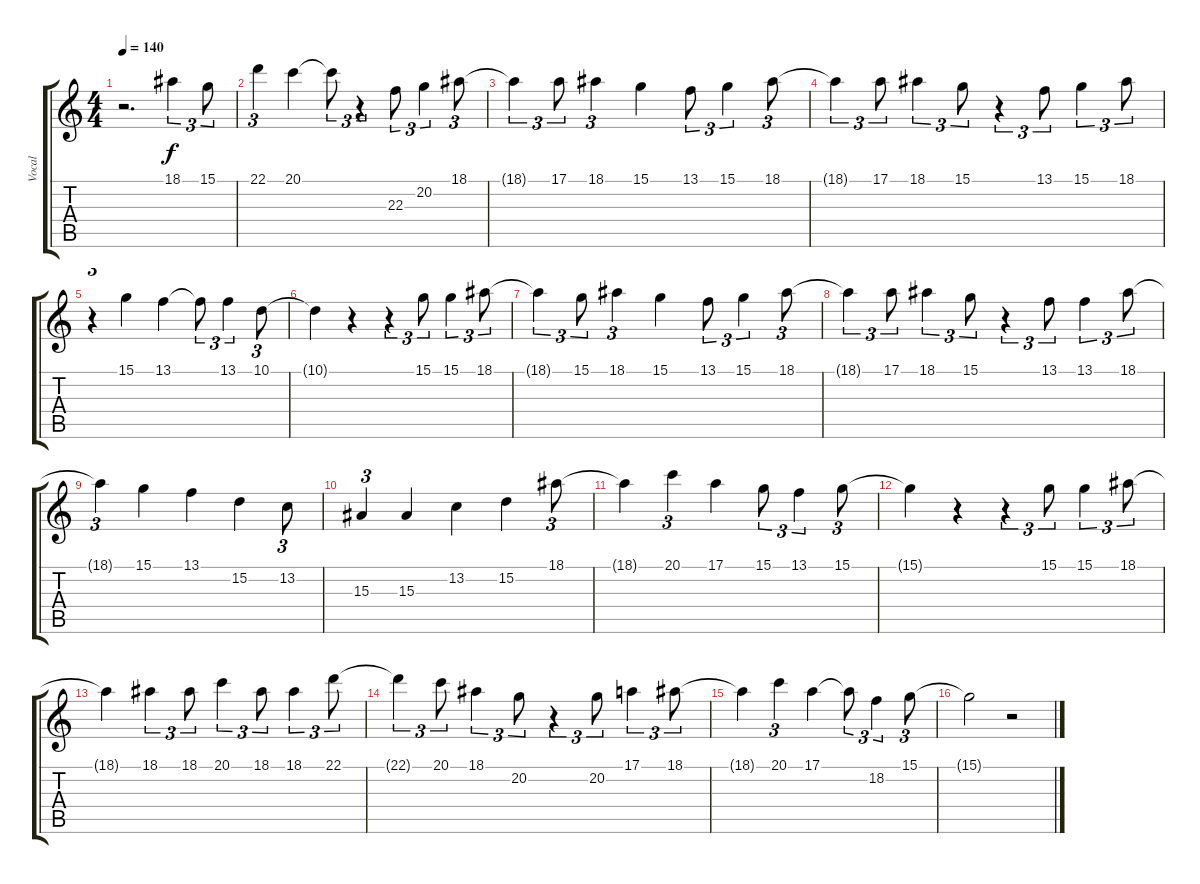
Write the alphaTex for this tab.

\track ("Vocal" "Vocal") {instrument clarinet}
\staff {score tabs}
\tuning (E4 B3 G3 D3 A2 E2) {hide}
\ts (4 4)
\tempo 140
\clef g2
\ks c
r.2{d dy f} 18.1.4{tu (3 2)} 15.1.8{tu (3 2)} |
22.1.4{tu (3 2)} 20.1.4 20.1{t}.8{tu (3 2)} r.4{tu (3 2)} 22.3.8{tu (3 2)} 20.2.4{tu (3 2)} 18.1.8{tu (3 2)} |
18.1{t}.4{tu (3 2)} 17.1.8{tu (3 2)} 18.1.4{tu (3 2)} 15.1.4 13.1.8{tu (3 2)} 15.1.4{tu (3 2)} 18.1.8{tu (3 2)} |
18.1{t}.4{tu (3 2)} 17.1.8{tu (3 2)} 18.1.4{tu (3 2)} 15.1.8{tu (3 2)} r.4{tu (3 2)} 13.1.8{tu (3 2)} 15.1.4{tu (3 2)} 18.1.8{tu (3 2)} |
r.4{tu (3 2)} 15.1.4 13.1.4 13.1{t}.8{tu (3 2)} 13.1.4{tu (3 2)} 10.1.8{tu (3 2)} |
10.1{t}.4 r.4 r.4{tu (3 2)} 15.1.8{tu (3 2)} 15.1.4{tu (3 2)} 18.1.8{tu (3 2)} |
18.1{t}.4{tu (3 2)} 15.1.8{tu (3 2)} 18.1.4{tu (3 2)} 15.1.4 13.1.8{tu (3 2)} 15.1.4{tu (3 2)} 18.1.8{tu (3 2)} |
18.1{t}.4{tu (3 2)} 17.1.8{tu (3 2)} 18.1.4{tu (3 2)} 15.1.8{tu (3 2)} r.4{tu (3 2)} 13.1.8{tu (3 2)} 13.1.4{tu (3 2)} 18.1.8{tu (3 2)} |
18.1{t}.4{tu (3 2)} 15.1.4 13.1.4 15.2.4 13.2.8{tu (3 2)} |
15.3.4{tu (3 2)} 15.3.4 13.2.4 15.2.4 18.1.8{tu (3 2)} |
18.1{t}.4 20.1.4{tu (3 2)} 17.1.4 15.1.8{tu (3 2)} 13.1.4{tu (3 2)} 15.1.8{tu (3 2)} |
15.1{t}.4 r.4 r.4{tu (3 2)} 15.1.8{tu (3 2)} 15.1.4{tu (3 2)} 18.1.8{tu (3 2)} |
18.1{t}.4 18.1.4{tu (3 2)} 18.1.8{tu (3 2)} 20.1.4{tu (3 2)} 18.1.8{tu (3 2)} 18.1.4{tu (3 2)} 22.1.8{tu (3 2)} |
22.1{t}.4{tu (3 2)} 20.1.8{tu (3 2)} 18.1.4{tu (3 2)} 20.2.8{tu (3 2)} r.4{tu (3 2)} 20.2.8{tu (3 2)} 17.1.4{tu (3 2)} 18.1.8{tu (3 2)} |
18.1{t}.4 20.1.4{tu (3 2)} 17.1.4 17.1{t}.8{tu (3 2)} 18.2.4{tu (3 2)} 15.1.8{tu (3 2)} |
15.1{t}.2 r.2
